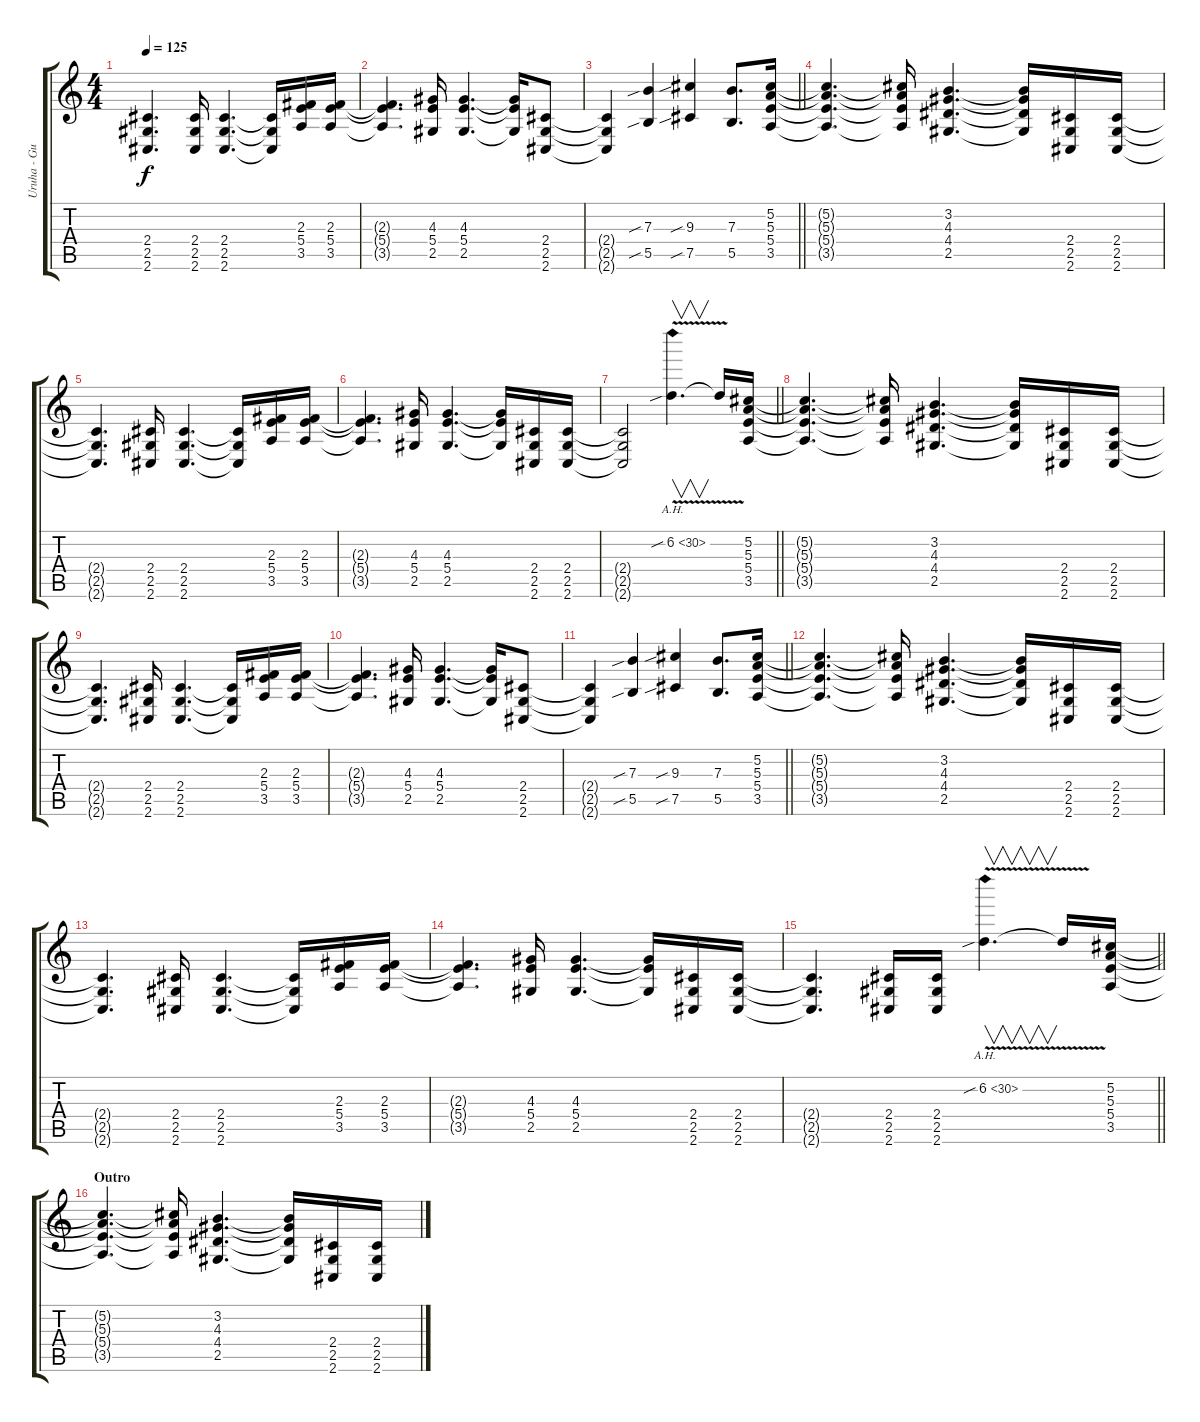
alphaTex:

\track ("Uruha - Guitar 1" "Uruha - Gu") {instrument overdrivenguitar}
\staff {score tabs}
\tuning (Db4 Ab3 E3 B2 Gb2 B1) {hide}
\ts (4 4)
\tempo 125
\clef g2
\ks c
(2.4{t} 2.5{t} 2.6{t}).4{d dy f} (2.4 2.5 2.6).16 (2.4 2.5 2.6).4{d} (2.4{t} 2.5{t} 2.6{t}).16 (2.3 5.4 3.5).16 (2.3 5.4 3.5).16 |
(2.3{t} 5.4{t} 3.5{t}).4{d} (4.3 5.4 2.5).16 (4.3 5.4 2.5).4{d} (4.3{t} 5.4{t} 2.5{t}).16 (2.4 2.5 2.6).8 |
\barLineRight lightlight
(2.4{t} 2.5{t} 2.6{t}).4 (7.3{sib} 5.5{sib}).4 (9.3{sib} 7.5{sib}).4 (7.3 5.5).8{d} (5.2 5.3 5.4 3.5).16 |
(5.2{t} 5.3{t} 5.4{t} 3.5{t}).4{d} (5.2{t} 5.3{t} 5.4{t} 3.5{t}).16 (3.2 4.3 4.4 2.5).4{d} (3.2{t} 4.3{t} 4.4{t} 2.5{t}).16 (2.4 2.5 2.6).16 (2.4 2.5 2.6).16 |
(2.4{t} 2.5{t} 2.6{t}).4{d} (2.4 2.5 2.6).16 (2.4 2.5 2.6).4{d} (2.4{t} 2.5{t} 2.6{t}).16 (2.3 5.4 3.5).16 (2.3 5.4 3.5).16 |
(2.3{t} 5.4{t} 3.5{t}).4{d} (4.3 5.4 2.5).16 (4.3 5.4 2.5).4{d} (4.3{t} 5.4{t} 2.5{t}).16 (2.4 2.5 2.6).16 (2.4 2.5 2.6).16 |
\barLineRight lightlight
(2.4{t} 2.5{t} 2.6{t}).2 6.2{ah 24 v sib}.4{v d} 6.2{t}.16 (5.2 5.3 5.4 3.5).16 |
\section ("" "")
(5.2{t} 5.3{t} 5.4{t} 3.5{t}).4{d} (5.2{t} 5.3{t} 5.4{t} 3.5{t}).16 (3.2 4.3 4.4 2.5).4{d} (3.2{t} 4.3{t} 4.4{t} 2.5{t}).16 (2.4 2.5 2.6).16 (2.4 2.5 2.6).16 |
(2.4{t} 2.5{t} 2.6{t}).4{d} (2.4 2.5 2.6).16 (2.4 2.5 2.6).4{d} (2.4{t} 2.5{t} 2.6{t}).16 (2.3 5.4 3.5).16 (2.3 5.4 3.5).16 |
(2.3{t} 5.4{t} 3.5{t}).4{d} (4.3 5.4 2.5).16 (4.3 5.4 2.5).4{d} (4.3{t} 5.4{t} 2.5{t}).16 (2.4 2.5 2.6).8 |
\barLineRight lightlight
(2.4{t} 2.5{t} 2.6{t}).4 (7.3{sib} 5.5{sib}).4 (9.3{sib} 7.5{sib}).4 (7.3 5.5).8{d} (5.2 5.3 5.4 3.5).16 |
(5.2{t} 5.3{t} 5.4{t} 3.5{t}).4{d} (5.2{t} 5.3{t} 5.4{t} 3.5{t}).16 (3.2 4.3 4.4 2.5).4{d} (3.2{t} 4.3{t} 4.4{t} 2.5{t}).16 (2.4 2.5 2.6).16 (2.4 2.5 2.6).16 |
(2.4{t} 2.5{t} 2.6{t}).4{d} (2.4 2.5 2.6).16 (2.4 2.5 2.6).4{d} (2.4{t} 2.5{t} 2.6{t}).16 (2.3 5.4 3.5).16 (2.3 5.4 3.5).16 |
(2.3{t} 5.4{t} 3.5{t}).4{d} (4.3 5.4 2.5).16 (4.3 5.4 2.5).4{d} (4.3{t} 5.4{t} 2.5{t}).16 (2.4 2.5 2.6).16 (2.4 2.5 2.6).16 |
\barLineRight lightlight
(2.4{t} 2.5{t} 2.6{t}).4{d} (2.4 2.5 2.6).16 (2.4 2.5 2.6).16 6.2{ah 24 v sib}.4{v d} 6.2{t}.16 (5.2 5.3 5.4 3.5).16 |
\section ("" "Outro")
(5.2{t} 5.3{t} 5.4{t} 3.5{t}).4{d} (5.2{t} 5.3{t} 5.4{t} 3.5{t}).16 (3.2 4.3 4.4 2.5).4{d} (3.2{t} 4.3{t} 4.4{t} 2.5{t}).16 (2.4 2.5 2.6).16 (2.4 2.5 2.6).16
